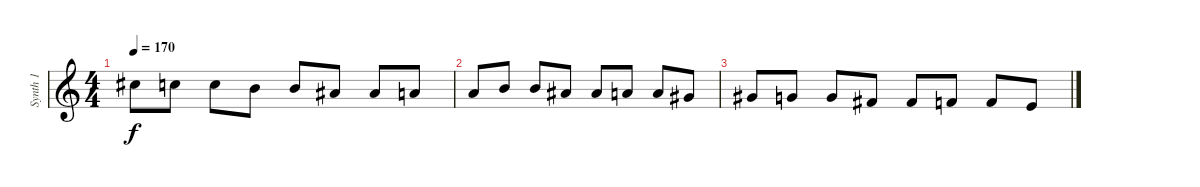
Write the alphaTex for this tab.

\track ("Synth 1" "Synth 1") {instrument rockorgan}
\staff {score}
\tuning (E4 C4 G3 C3 G2 C2) {hide}
\ts (4 4)
\tempo 170
\clef g2
\ks c
9.1.8{dy f} 8.1.8 8.1.8 7.1.8 7.1.8 6.1.8 6.1.8 5.1.8 |
5.1.8 7.1.8 7.1.8 6.1.8 6.1.8 5.1.8 5.1.8 4.1.8 |
4.1.8 3.1.8 3.1.8 2.1.8 2.1.8 1.1.8 1.1.8 0.1.8
